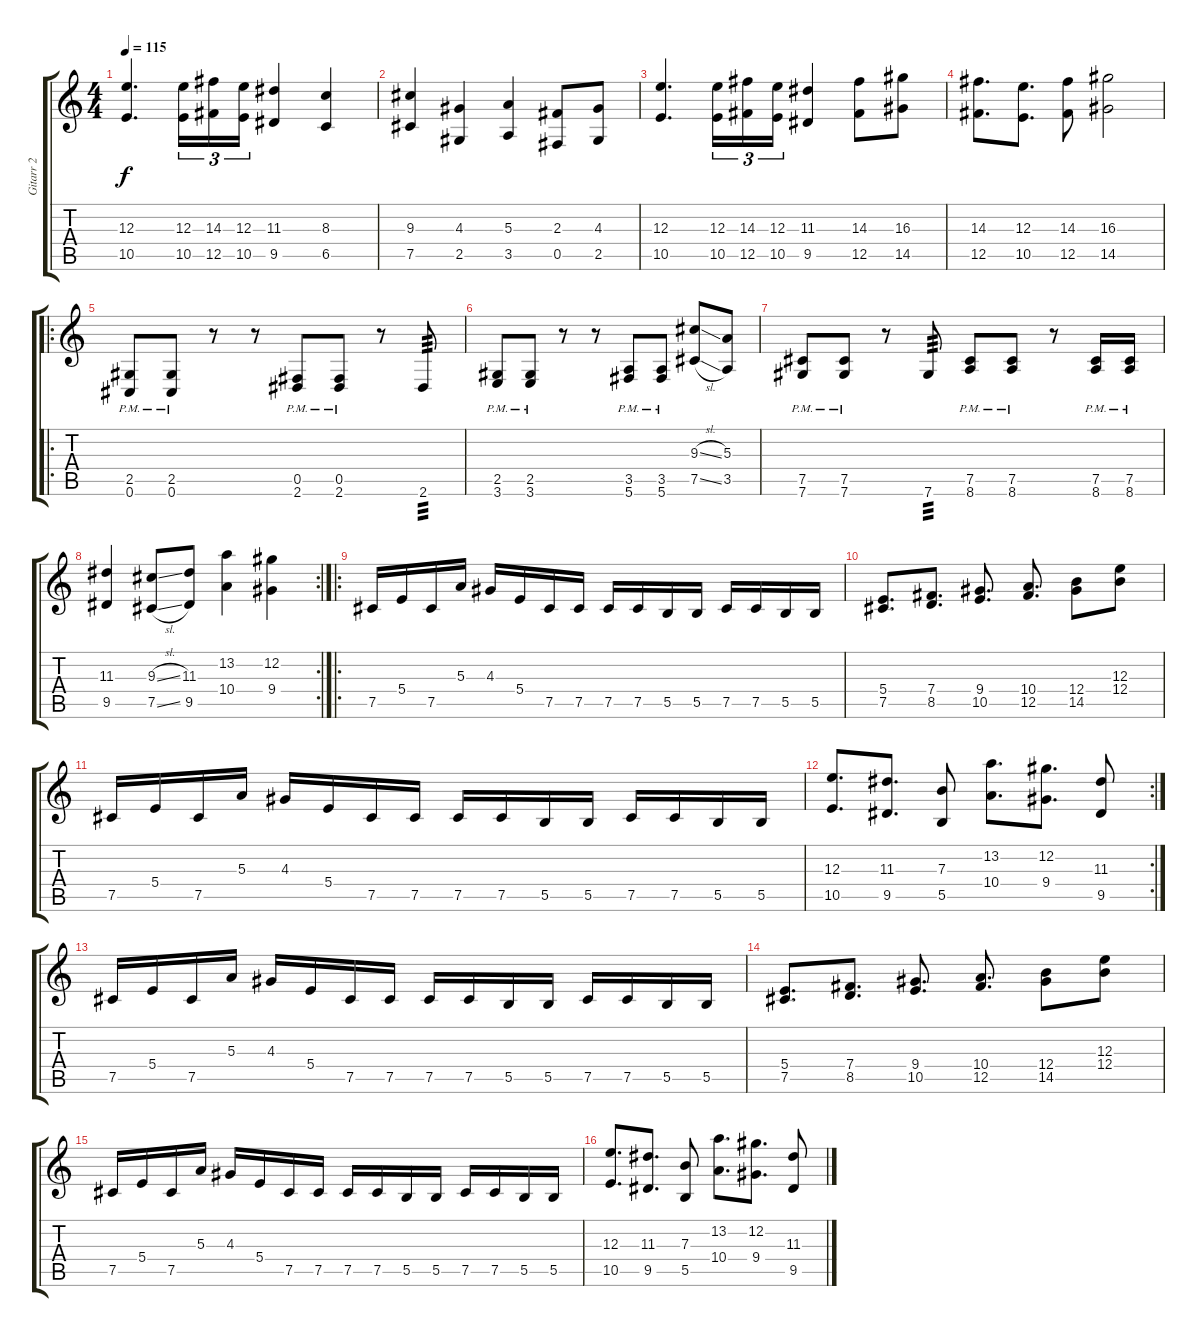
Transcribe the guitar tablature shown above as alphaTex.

\track ("Gitarr 2" "Gitarr 2") {instrument overdrivenguitar}
\staff {score tabs}
\tuning (Db4 Ab3 E3 B2 Gb2 Db2) {hide}
\ts (4 4)
\tempo 115
\clef g2
\ks c
(12.3 10.5).4{d dy f} (12.3 10.5).16{tu (3 2)} (14.3 12.5).16{tu (3 2)} (12.3 10.5).16{tu (3 2)} (11.3 9.5).4 (8.3 6.5).4 |
(9.3 7.5).4 (4.3 2.5).4 (5.3 3.5).4 (2.3 0.5).8 (4.3 2.5).8 |
(12.3 10.5).4{d} (12.3 10.5).16{tu (3 2)} (14.3 12.5).16{tu (3 2)} (12.3 10.5).16{tu (3 2)} (11.3 9.5).4 (14.3 12.5).8 (16.3 14.5).8 |
(14.3 12.5).8{d} (12.3 10.5).8{d} (14.3 12.5).8 (16.3 14.5).2 |
\ro
(2.5{pm} 0.6{pm}).8 (2.5{pm} 0.6{pm}).8 r.8 r.8 (0.5{pm} 2.6{pm}).8 (0.5{pm} 2.6{pm}).8 r.8 2.6.8{tp 3} |
(2.5{pm} 3.6{pm}).8 (2.5{pm} 3.6{pm}).8 r.8 r.8 (3.5{pm} 5.6{pm}).8 (3.5{pm} 5.6{pm}).8 (9.3{sl} 7.5{sl}).8 (5.3 3.5).8 |
(7.5{pm} 7.6{pm}).8 (7.5{pm} 7.6{pm}).8 r.8 7.6.8{tp 3} (7.5{pm} 8.6{pm}).8 (7.5{pm} 8.6{pm}).8 r.8 (7.5{pm} 8.6{pm}).16 (7.5{pm} 8.6{pm}).16 |
\rc 2
(11.3 9.5).4 (9.3{sl} 7.5{sl}).8 (11.3 9.5).8 (13.2 10.4).4 (12.2 9.4).4 |
\ro
7.5.16 5.4.16 7.5.16 5.3.16 4.3.16 5.4.16 7.5.16 7.5.16 7.5.16 7.5.16 5.5.16 5.5.16 7.5.16 7.5.16 5.5.16 5.5.16 |
(5.4 7.5).8{d} (7.4 8.5).8{d} (9.4 10.5).8{d} (10.4 12.5).8{d} (12.4 14.5).8 (12.3 12.4).8 |
7.5.16 5.4.16 7.5.16 5.3.16 4.3.16 5.4.16 7.5.16 7.5.16 7.5.16 7.5.16 5.5.16 5.5.16 7.5.16 7.5.16 5.5.16 5.5.16 |
\rc 2
(12.3 10.5).8{d} (11.3 9.5).8{d} (7.3 5.5).8 (13.2 10.4).8{d} (12.2 9.4).8{d} (11.3 9.5).8 |
7.5.16 5.4.16 7.5.16 5.3.16 4.3.16 5.4.16 7.5.16 7.5.16 7.5.16 7.5.16 5.5.16 5.5.16 7.5.16 7.5.16 5.5.16 5.5.16 |
(5.4 7.5).8{d} (7.4 8.5).8{d} (9.4 10.5).8{d} (10.4 12.5).8{d} (12.4 14.5).8 (12.3 12.4).8 |
7.5.16 5.4.16 7.5.16 5.3.16 4.3.16 5.4.16 7.5.16 7.5.16 7.5.16 7.5.16 5.5.16 5.5.16 7.5.16 7.5.16 5.5.16 5.5.16 |
(12.3 10.5).8{d} (11.3 9.5).8{d} (7.3 5.5).8 (13.2 10.4).8{d} (12.2 9.4).8{d} (11.3 9.5).8
